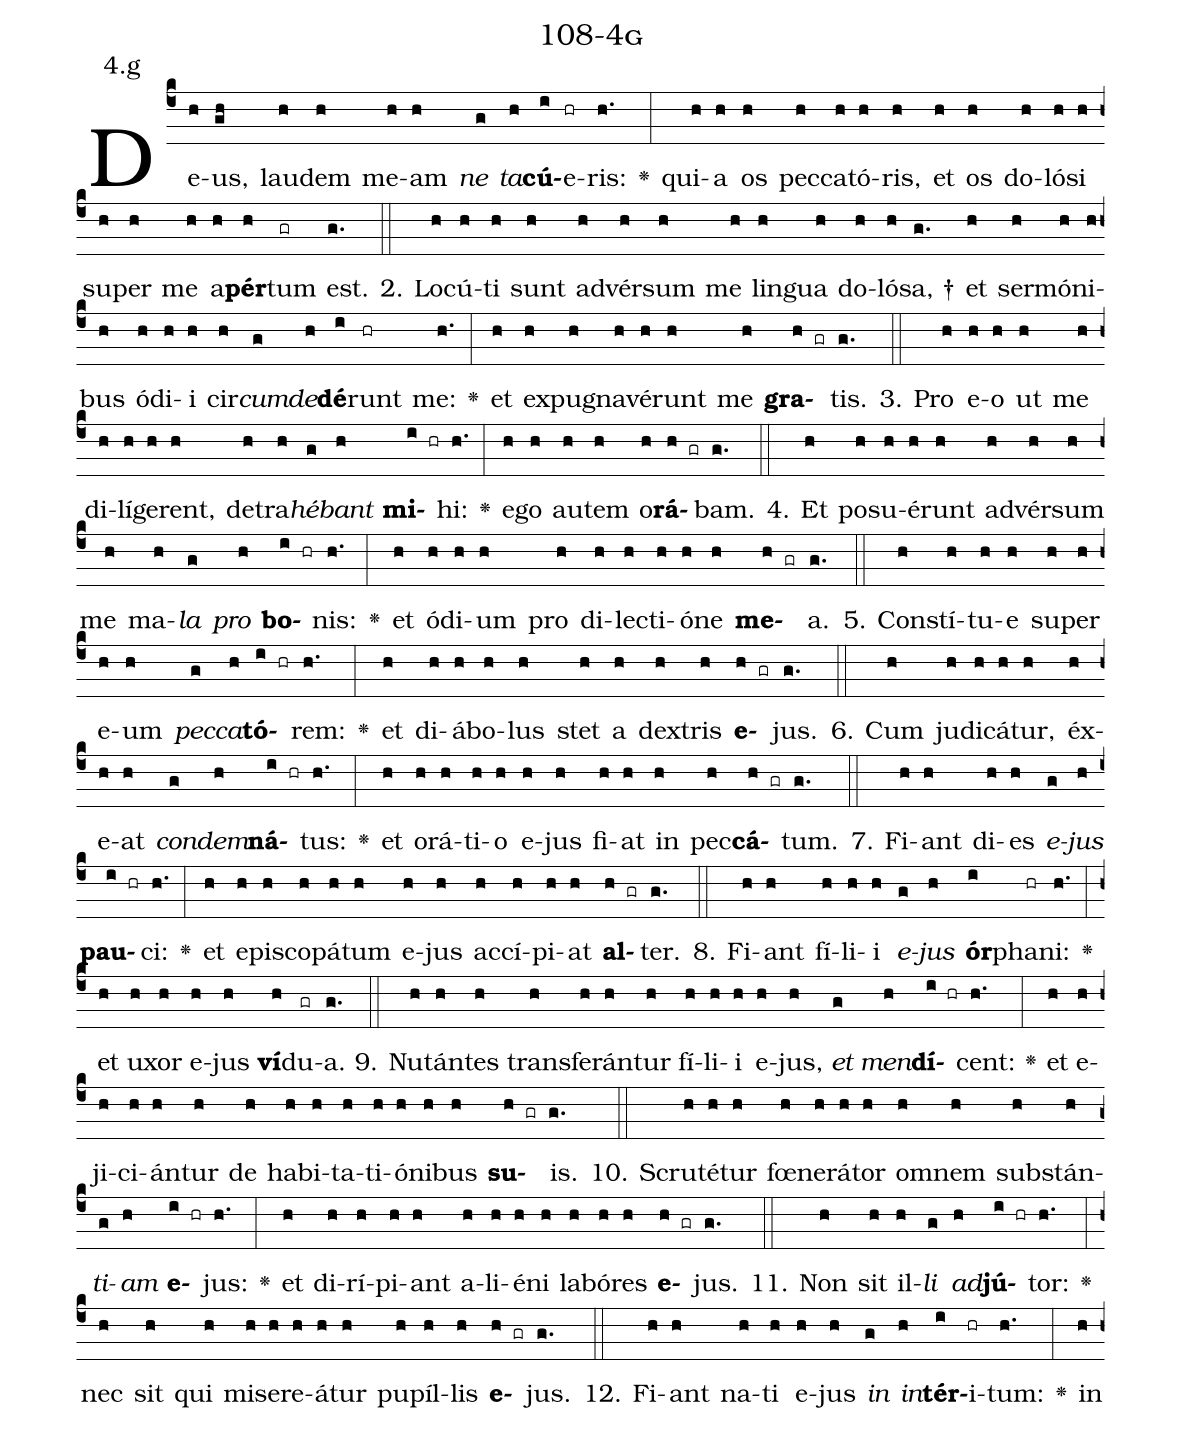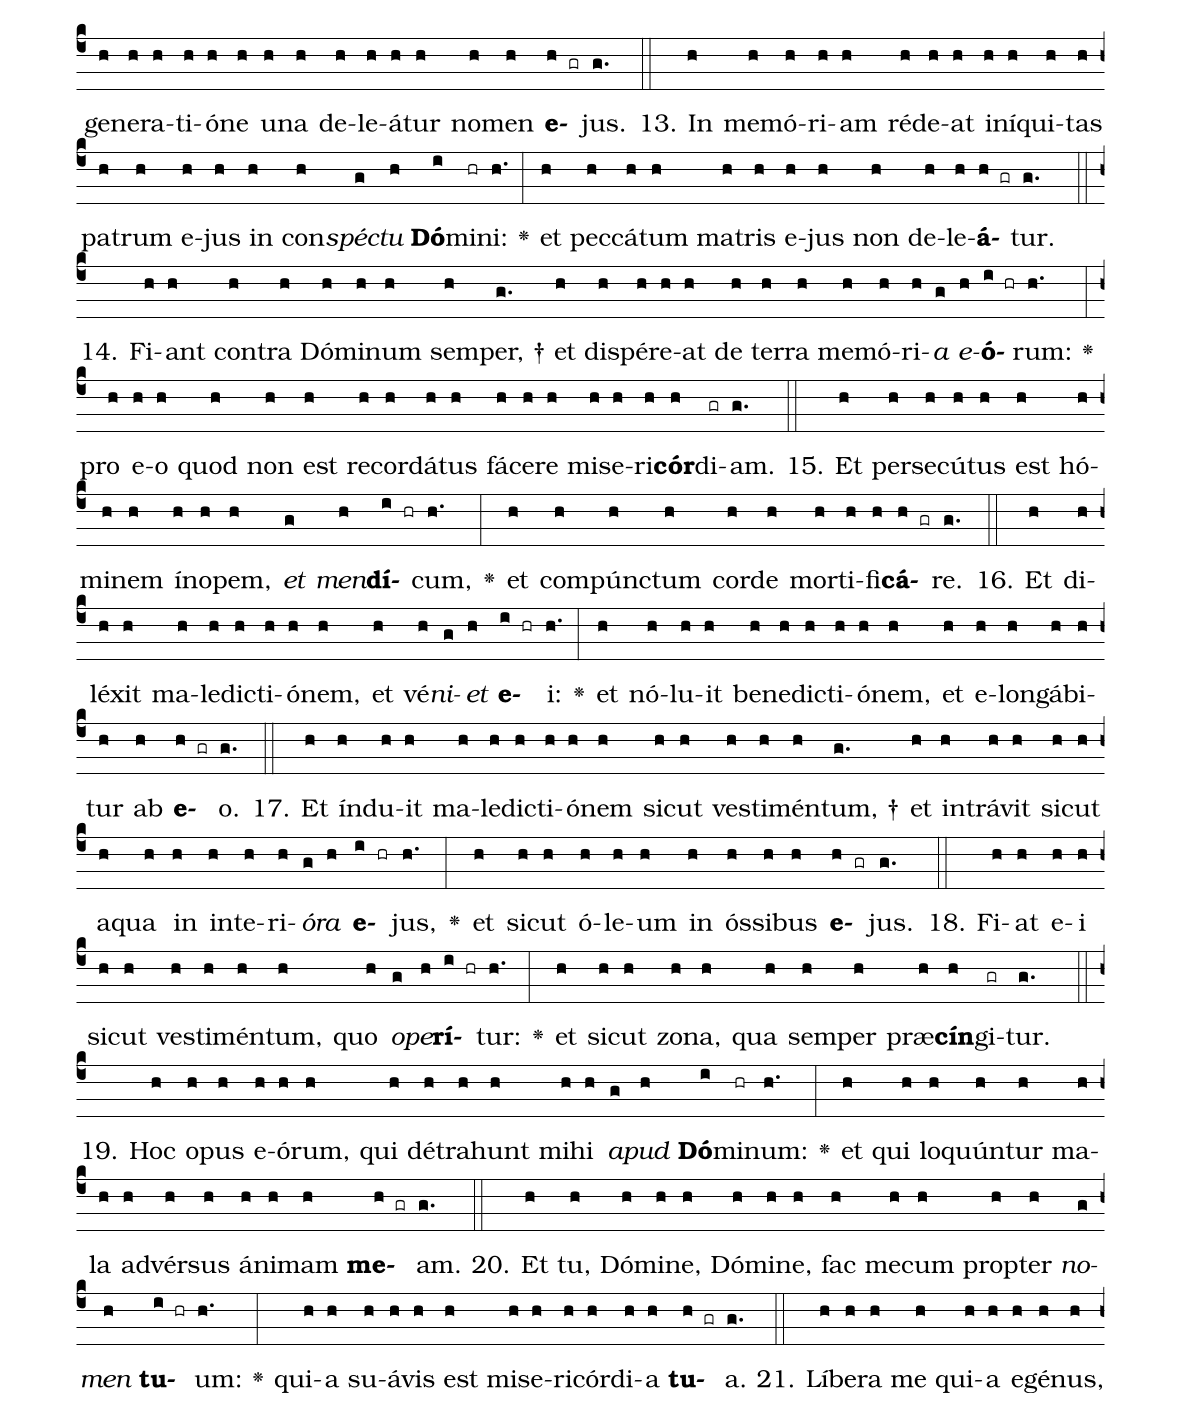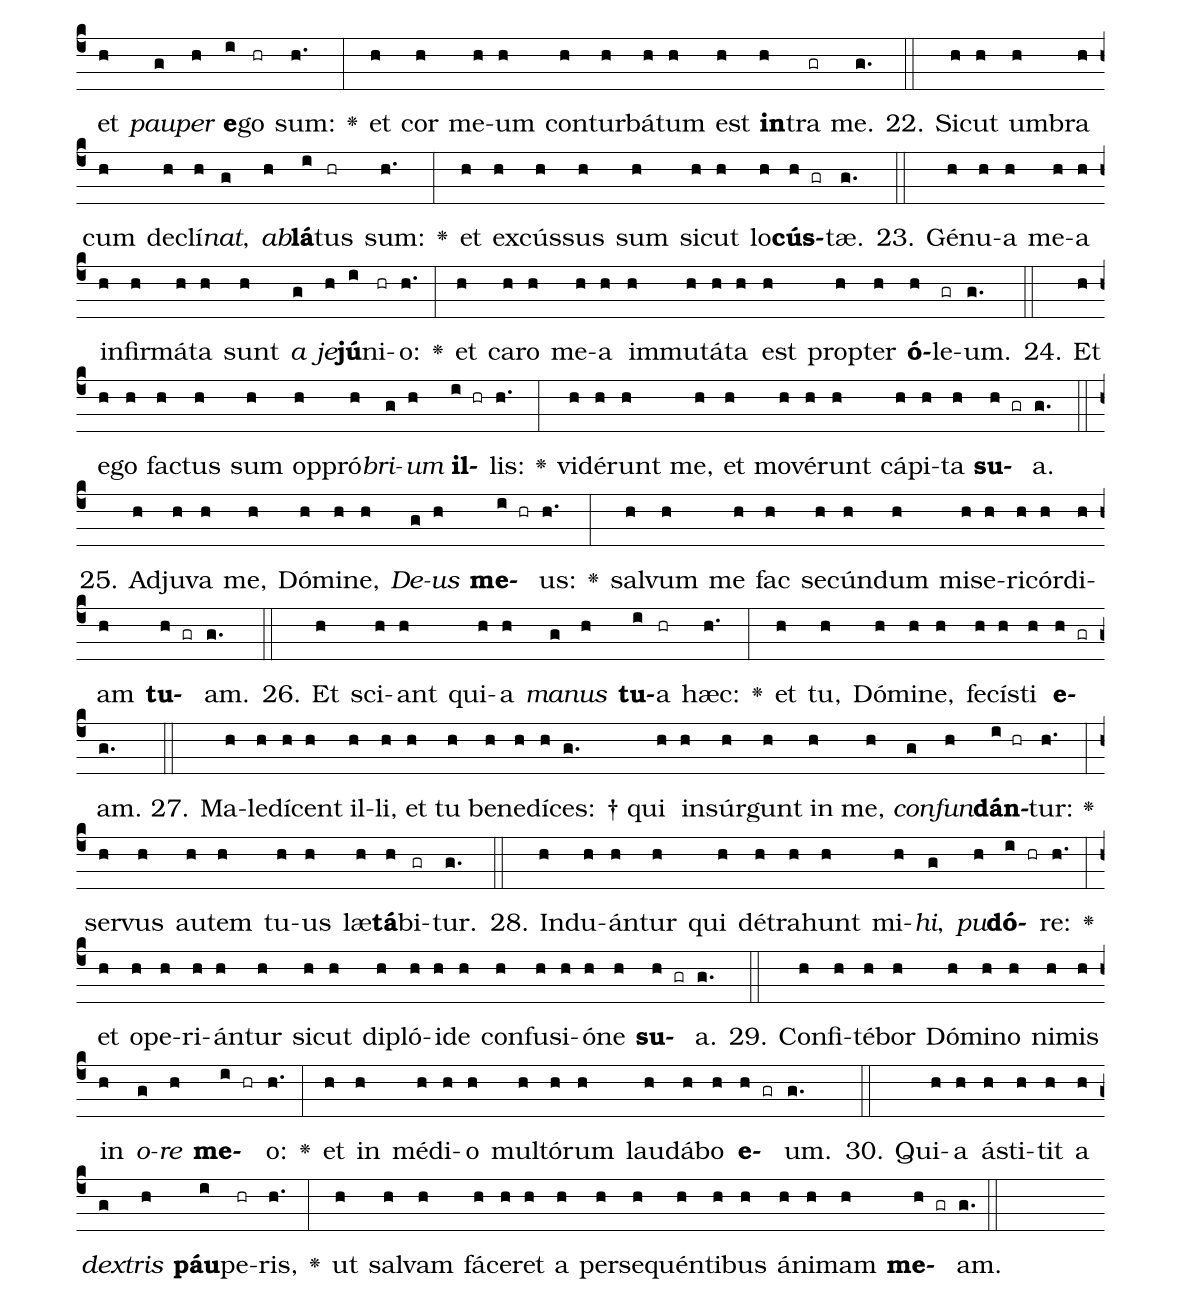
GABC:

name: 108-4g;
annotation: 4.g;
%%
(c4)De(h)us,(gh) lau(h)dem(h) me(h)am(h) <i>ne</i>(g) <i>ta</i>(h)<b>cú</b>(i)e(hr)ris:(h.) <v>\greheightstar</v>(:) qui(h)a(h) os(h) pec(h)ca(h)tó(h)ris,(h) et(h) os(h) do(h)ló(h)si(h) su(h)per(h) me(h) a(h)<b>pér</b>(h)tum(gr) est.(g.) (::)
2. Lo(h)cú(h)ti(h) sunt(h) ad(h)vér(h)sum(h) me(h) lin(h)gua(h) do(h)ló(h)sa, †(g.) et(h) ser(h)mó(h)ni(h)bus(h) ó(h)di(h)i(h) cir(h)<i>cum</i>(g)<i>de</i>(h)<b>dé</b>(i)runt(hr) me:(h.) <v>\greheightstar</v>(:) et(h) ex(h)pu(h)gna(h)vé(h)runt(h) me(h) <b>gra</b>(h gr)tis.(g.) (::)
3. Pro(h) e(h)o(h) ut(h) me(h) di(h)lí(h)ge(h)rent,(h) de(h)tra(h)<i>hé</i>(g)<i>bant</i>(h) <b>mi</b>(i hr)hi:(h.) <v>\greheightstar</v>(:) e(h)go(h) au(h)tem(h) o(h)<b>rá</b>(h gr)bam.(g.) (::)
4. Et(h) po(h)su(h)é(h)runt(h) ad(h)vér(h)sum(h) me(h) ma(h)<i>la</i>(g) <i>pro</i>(h) <b>bo</b>(i hr)nis:(h.) <v>\greheightstar</v>(:) et(h) ó(h)di(h)um(h) pro(h) di(h)lec(h)ti(h)ó(h)ne(h) <b>me</b>(h gr)a.(g.) (::)
5. Con(h)stí(h)tu(h)e(h) su(h)per(h) e(h)um(h) <i>pec</i>(g)<i>ca</i>(h)<b>tó</b>(i hr)rem:(h.) <v>\greheightstar</v>(:) et(h) di(h)á(h)bo(h)lus(h) stet(h) a(h) dex(h)tris(h) <b>e</b>(h gr)jus.(g.) (::)
6. Cum(h) ju(h)di(h)cá(h)tur,(h) éx(h)e(h)at(h) <i>con</i>(g)<i>dem</i>(h)<b>ná</b>(i hr)tus:(h.) <v>\greheightstar</v>(:) et(h) o(h)rá(h)ti(h)o(h) e(h)jus(h) fi(h)at(h) in(h) pec(h)<b>cá</b>(h gr)tum.(g.) (::)
7. Fi(h)ant(h) di(h)es(h) <i>e</i>(g)<i>jus</i>(h) <b>pau</b>(i hr)ci:(h.) <v>\greheightstar</v>(:) et(h) e(h)pis(h)co(h)pá(h)tum(h) e(h)jus(h) ac(h)cí(h)pi(h)at(h) <b>al</b>(h gr)ter.(g.) (::)
8. Fi(h)ant(h) fí(h)li(h)i(h) <i>e</i>(g)<i>jus</i>(h) <b>ór</b>(i)pha(hr)ni:(h.) <v>\greheightstar</v>(:) et(h) u(h)xor(h) e(h)jus(h) <b>ví</b>(h)du(gr)a.(g.) (::)
9. Nu(h)tán(h)tes(h) trans(h)fe(h)rán(h)tur(h) fí(h)li(h)i(h) e(h)jus,(h) <i>et</i>(g) <i>men</i>(h)<b>dí</b>(i hr)cent:(h.) <v>\greheightstar</v>(:) et(h) e(h)ji(h)ci(h)án(h)tur(h) de(h) ha(h)bi(h)ta(h)ti(h)ó(h)ni(h)bus(h) <b>su</b>(h gr)is.(g.) (::)
10. Scru(h)té(h)tur(h) fœ(h)ne(h)rá(h)tor(h) om(h)nem(h) sub(h)stán(h)<i>ti</i>(g)<i>am</i>(h) <b>e</b>(i hr)jus:(h.) <v>\greheightstar</v>(:) et(h) di(h)rí(h)pi(h)ant(h) a(h)li(h)é(h)ni(h) la(h)bó(h)res(h) <b>e</b>(h gr)jus.(g.) (::)
11. Non(h) sit(h) il(h)<i>li</i>(g) <i>ad</i>(h)<b>jú</b>(i hr)tor:(h.) <v>\greheightstar</v>(:) nec(h) sit(h) qui(h) mi(h)se(h)re(h)á(h)tur(h) pu(h)píl(h)lis(h) <b>e</b>(h gr)jus.(g.) (::)
12. Fi(h)ant(h) na(h)ti(h) e(h)jus(h) <i>in</i>(g) <i>in</i>(h)<b>tér</b>(i)i(hr)tum:(h.) <v>\greheightstar</v>(:) in(h) ge(h)ne(h)ra(h)ti(h)ó(h)ne(h) u(h)na(h) de(h)le(h)á(h)tur(h) no(h)men(h) <b>e</b>(h gr)jus.(g.) (::)
13. In(h) me(h)mó(h)ri(h)am(h) réd(h)e(h)at(h) in(h)í(h)qui(h)tas(h) pa(h)trum(h) e(h)jus(h) in(h) con(h)<i>spéc</i>(g)<i>tu</i>(h) <b>Dó</b>(i)mi(hr)ni:(h.) <v>\greheightstar</v>(:) et(h) pec(h)cá(h)tum(h) ma(h)tris(h) e(h)jus(h) non(h) de(h)le(h)<b>á</b>(h gr)tur.(g.) (::)
14. Fi(h)ant(h) con(h)tra(h) Dó(h)mi(h)num(h) sem(h)per, †(g.) et(h) dis(h)pér(h)e(h)at(h) de(h) ter(h)ra(h) me(h)mó(h)ri(h)<i>a</i>(g) <i>e</i>(h)<b>ó</b>(i hr)rum:(h.) <v>\greheightstar</v>(:) pro(h) e(h)o(h) quod(h) non(h) est(h) re(h)cor(h)dá(h)tus(h) fá(h)ce(h)re(h) mi(h)se(h)ri(h)<b>cór</b>(h)di(gr)am.(g.) (::)
15. Et(h) per(h)se(h)cú(h)tus(h) est(h) hó(h)mi(h)nem(h) ín(h)o(h)pem,(h) <i>et</i>(g) <i>men</i>(h)<b>dí</b>(i hr)cum,(h.) <v>\greheightstar</v>(:) et(h) com(h)púnc(h)tum(h) cor(h)de(h) mor(h)ti(h)fi(h)<b>cá</b>(h gr)re.(g.) (::)
16. Et(h) di(h)lé(h)xit(h) ma(h)le(h)dic(h)ti(h)ó(h)nem,(h) et(h) vé(h)<i>ni</i>(g)<i>et</i>(h) <b>e</b>(i hr)i:(h.) <v>\greheightstar</v>(:) et(h) nó(h)lu(h)it(h) be(h)ne(h)dic(h)ti(h)ó(h)nem,(h) et(h) e(h)lon(h)gá(h)bi(h)tur(h) ab(h) <b>e</b>(h gr)o.(g.) (::)
17. Et(h) índ(h)u(h)it(h) ma(h)le(h)dic(h)ti(h)ó(h)nem(h) sic(h)ut(h) ves(h)ti(h)mén(h)tum, †(g.) et(h) in(h)trá(h)vit(h) sic(h)ut(h) a(h)qua(h) in(h) in(h)te(h)ri(h)<i>ó</i>(g)<i>ra</i>(h) <b>e</b>(i hr)jus,(h.) <v>\greheightstar</v>(:) et(h) sic(h)ut(h) ó(h)le(h)um(h) in(h) ós(h)si(h)bus(h) <b>e</b>(h gr)jus.(g.) (::)
18. Fi(h)at(h) e(h)i(h) sic(h)ut(h) ves(h)ti(h)mén(h)tum,(h) quo(h) <i>o</i>(g)<i>pe</i>(h)<b>rí</b>(i hr)tur:(h.) <v>\greheightstar</v>(:) et(h) sic(h)ut(h) zo(h)na,(h) qua(h) sem(h)per(h) præ(h)<b>cín</b>(h)gi(gr)tur.(g.) (::)
19. Hoc(h) o(h)pus(h) e(h)ó(h)rum,(h) qui(h) dé(h)tra(h)hunt(h) mi(h)hi(h) <i>a</i>(g)<i>pud</i>(h) <b>Dó</b>(i)mi(hr)num:(h.) <v>\greheightstar</v>(:) et(h) qui(h) lo(h)quún(h)tur(h) ma(h)la(h) ad(h)vér(h)sus(h) á(h)ni(h)mam(h) <b>me</b>(h gr)am.(g.) (::)
20. Et(h) tu,(h) Dó(h)mi(h)ne,(h) Dó(h)mi(h)ne,(h) fac(h) me(h)cum(h) prop(h)ter(h) <i>no</i>(g)<i>men</i>(h) <b>tu</b>(i hr)um:(h.) <v>\greheightstar</v>(:) qui(h)a(h) su(h)á(h)vis(h) est(h) mi(h)se(h)ri(h)cór(h)di(h)a(h) <b>tu</b>(h gr)a.(g.) (::)
21. Lí(h)be(h)ra(h) me(h) qui(h)a(h) e(h)gé(h)nus,(h) et(h) <i>pau</i>(g)<i>per</i>(h) <b>e</b>(i)go(hr) sum:(h.) <v>\greheightstar</v>(:) et(h) cor(h) me(h)um(h) con(h)tur(h)bá(h)tum(h) est(h) <b>in</b>(h)tra(gr) me.(g.) (::)
22. Sic(h)ut(h) um(h)bra(h) cum(h) de(h)clí(h)<i>nat</i>,(g) <i>ab</i>(h)<b>lá</b>(i)tus(hr) sum:(h.) <v>\greheightstar</v>(:) et(h) ex(h)cús(h)sus(h) sum(h) sic(h)ut(h) lo(h)<b>cús</b>(h gr)tæ.(g.) (::)
23. Gé(h)nu(h)a(h) me(h)a(h) in(h)fir(h)má(h)ta(h) sunt(h) <i>a</i>(g) <i>je</i>(h)<b>jú</b>(i)ni(hr)o:(h.) <v>\greheightstar</v>(:) et(h) ca(h)ro(h) me(h)a(h) im(h)mu(h)tá(h)ta(h) est(h) prop(h)ter(h) <b>ó</b>(h)le(gr)um.(g.) (::)
24. Et(h) e(h)go(h) fac(h)tus(h) sum(h) op(h)pró(h)<i>bri</i>(g)<i>um</i>(h) <b>il</b>(i hr)lis:(h.) <v>\greheightstar</v>(:) vi(h)dé(h)runt(h) me,(h) et(h) mo(h)vé(h)runt(h) cá(h)pi(h)ta(h) <b>su</b>(h gr)a.(g.) (::)
25. Ad(h)ju(h)va(h) me,(h) Dó(h)mi(h)ne,(h) <i>De</i>(g)<i>us</i>(h) <b>me</b>(i hr)us:(h.) <v>\greheightstar</v>(:) sal(h)vum(h) me(h) fac(h) se(h)cún(h)dum(h) mi(h)se(h)ri(h)cór(h)di(h)am(h) <b>tu</b>(h gr)am.(g.) (::)
26. Et(h) sci(h)ant(h) qui(h)a(h) <i>ma</i>(g)<i>nus</i>(h) <b>tu</b>(i)a(hr) hæc:(h.) <v>\greheightstar</v>(:) et(h) tu,(h) Dó(h)mi(h)ne,(h) fe(h)cís(h)ti(h) <b>e</b>(h gr)am.(g.) (::)
27. Ma(h)le(h)dí(h)cent(h) il(h)li,(h) et(h) tu(h) be(h)ne(h)dí(h)ces: †(g.) qui(h) in(h)súr(h)gunt(h) in(h) me,(h) <i>con</i>(g)<i>fun</i>(h)<b>dán</b>(i hr)tur:(h.) <v>\greheightstar</v>(:) ser(h)vus(h) au(h)tem(h) tu(h)us(h) læ(h)<b>tá</b>(h)bi(gr)tur.(g.) (::)
28. Ind(h)u(h)án(h)tur(h) qui(h) dé(h)tra(h)hunt(h) mi(h)<i>hi</i>,(g) <i>pu</i>(h)<b>dó</b>(i hr)re:(h.) <v>\greheightstar</v>(:) et(h) o(h)pe(h)ri(h)án(h)tur(h) sic(h)ut(h) di(h)pló(h)i(h)de(h) con(h)fu(h)si(h)ó(h)ne(h) <b>su</b>(h gr)a.(g.) (::)
29. Con(h)fi(h)té(h)bor(h) Dó(h)mi(h)no(h) ni(h)mis(h) in(h) <i>o</i>(g)<i>re</i>(h) <b>me</b>(i hr)o:(h.) <v>\greheightstar</v>(:) et(h) in(h) mé(h)di(h)o(h) mul(h)tó(h)rum(h) lau(h)dá(h)bo(h) <b>e</b>(h gr)um.(g.) (::)
30. Qui(h)a(h) á(h)sti(h)tit(h) a(h) <i>dex</i>(g)<i>tris</i>(h) <b>páu</b>(i)pe(hr)ris,(h.) <v>\greheightstar</v>(:) ut(h) sal(h)vam(h) fá(h)ce(h)ret(h) a(h) per(h)se(h)quén(h)ti(h)bus(h) á(h)ni(h)mam(h) <b>me</b>(h gr)am.(g.) (::)
